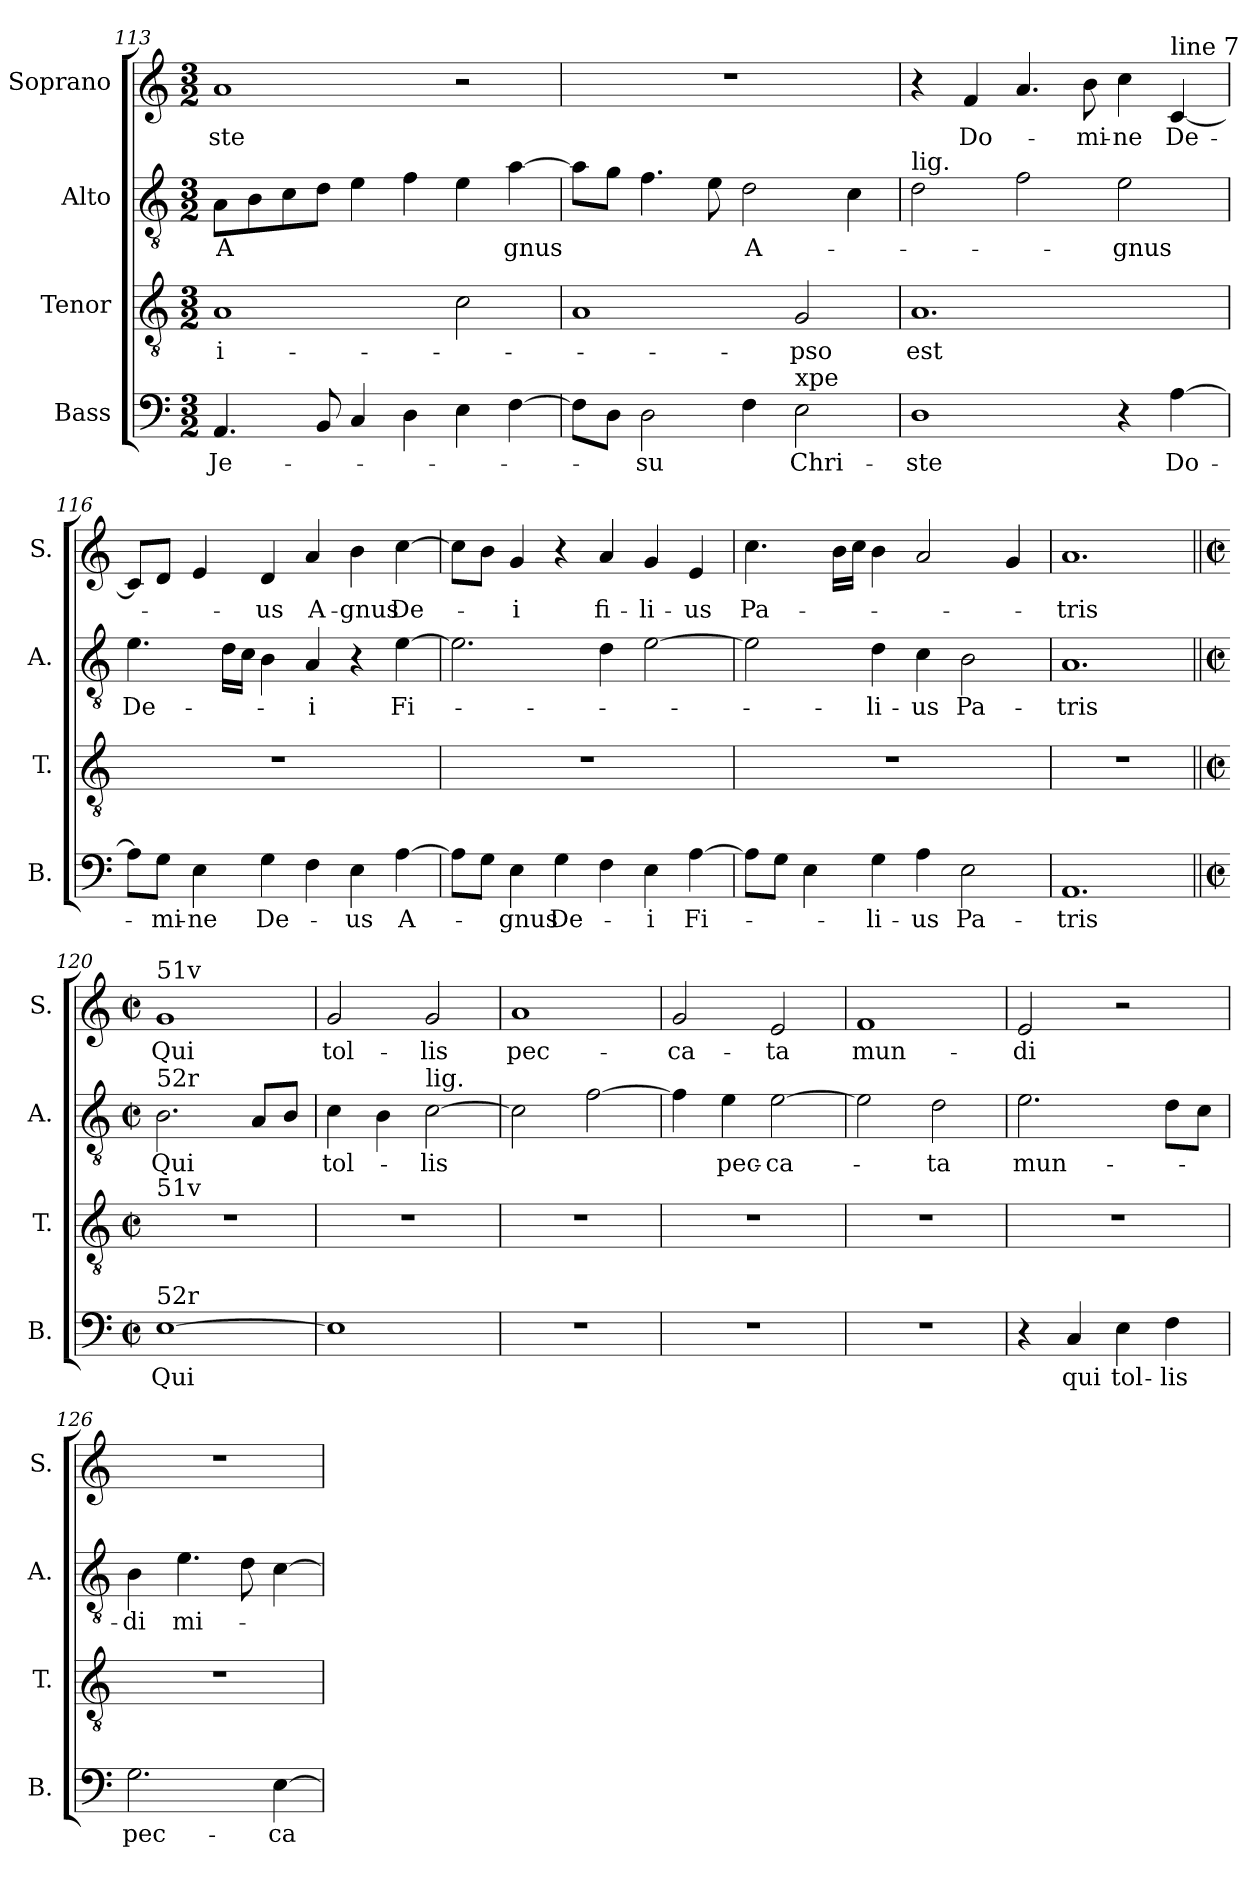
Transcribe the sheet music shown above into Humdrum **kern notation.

**kern	**text	**kern	**text	**kern	**text	**kern	**text
*part4	*part4	*part3	*part3	*part2	*part2	*part1	*part1
*staff4	*staff4	*staff3	*staff3	*staff2	*staff2	*staff1	*staff1
*I"Bass	*	*I"Tenor	*	*I"Alto	*	*I"Soprano	*
*I'B.	*	*I'T.	*	*I'A.	*	*I'S.	*
*clefF4	*	*clefGv2	*	*clefGv2	*	*clefG2	*
*k[]	*	*k[]	*	*k[]	*	*k[]	*
*M3/2	*	*M3/2	*	*M3/2	*	*M3/2	*
=113	=113	=113	=113	=113	=113	=113	=113
!	!LO:LY:b	!	!LO:LY:b	!	!LO:LY:b	!	!LO:LY:b
4.AA/	Je-	1A	i-	8A\L	A	1a	-ste
.	.	.	.	8B\	.	.	.
.	.	.	.	8c\	.	.	.
8BB/	.	.	.	8d\J	.	.	.
4C/	.	.	.	4e\	.	.	.
4D\	.	.	.	4f\	.	.	.
4E\	.	2c\	.	4e\	.	2r	.
!	!	!	!	!	!LO:LY:b	!	!
[4F\	.	.	.	[4a\	gnus	.	.
=114	=114	=114	=114	=114	=114	=114	=114
8F\L]	.	1A	.	8a\L]	.	1.r	.
8D\J	.	.	.	8g\J	.	.	.
!	!LO:LY:b	!	!	!	!	!	!
2D\	-su	.	.	4.f\	.	.	.
.	.	.	.	8e\	.	.	.
!	!	!	!	!	!LO:LY:b	!	!
4F\	.	.	.	2d\	A-	.	.
!LO:TX:a:t=xpe	!	!	!	!	!	!	!
!	!LO:LY:b	!	!LO:LY:b	!	!	!	!
2E\	Chri-	2G/	-pso	.	.	.	.
.	.	.	.	4c\	.	.	.
!!LO:PB:g=z
=115	=115	=115	=115	=115	=115	=115	=115
!	!	!	!	!LO:TX:a:t=lig.	!	!	!
!	!LO:LY:b	!	!LO:LY:b	!	!	!	!
1D	-ste	1.A	est	2d\	.	4r	.
!	!	!	!	!	!	!	!LO:LY:b
.	.	.	.	.	.	4f/	Do-
.	.	.	.	2f\	.	4.a/	.
!	!	!	!	!	!	!	!LO:LY:b
.	.	.	.	.	.	8b\	-mi-
!	!	!	!	!	!LO:LY:b	!	!LO:LY:b
4r	.	.	.	2e\	-gnus	4cc\	-ne
!	!	!	!	!	!	!LO:TX:a:t=line 7	!
!	!LO:LY:b	!	!	!	!	!	!LO:LY:b
[4A\	Do-	.	.	.	.	[4c/	De-
=116	=116	=116	=116	=116	=116	=116	=116
!	!	!	!	!	!LO:LY:b	!	!
8A\L]	.	1.r	.	4.e\	De-	8c/L]	.
!	!LO:LY:b	!	!	!	!	!	!
8G\J	-mi-	.	.	.	.	8d/J	.
!	!LO:LY:b	!	!	!	!	!	!
4E\	-ne	.	.	.	.	4e/	.
.	.	.	.	16d\LL	.	.	.
.	.	.	.	16c\JJ	.	.	.
!	!LO:LY:b	!	!	!	!	!	!LO:LY:b
4G\	De-	.	.	4B\	.	4d/	-us
!	!	!	!	!	!LO:LY:b	!	!LO:LY:b
4F\	.	.	.	4A/	-i	4a/	A-
!	!LO:LY:b	!	!	!	!	!	!LO:LY:b
4E\	-us	.	.	4r	.	4b\	-gnus
!	!LO:LY:b	!	!	!	!LO:LY:b	!	!LO:LY:b
[4A\	A-	.	.	[4e\	Fi-	[4cc\	De-
=117	=117	=117	=117	=117	=117	=117	=117
8A\L]	.	1.r	.	2.e\]	.	8cc\L]	.
8G\J	.	.	.	.	.	8b\J	.
!	!LO:LY:b	!	!	!	!	!	!LO:LY:b
4E\	-gnus	.	.	.	.	4g/	-i
!	!LO:LY:b	!	!	!	!	!	!
4G\	De-	.	.	.	.	4r	.
!	!	!	!	!	!	!	!LO:LY:b
4F\	.	.	.	4d\	.	4a/	fi-
!	!LO:LY:b	!	!	!	!	!	!LO:LY:b
4E\	-i	.	.	[2e\	.	4g/	-li-
!	!LO:LY:b	!	!	!	!	!	!LO:LY:b
[4A\	Fi-	.	.	.	.	4e/	-us
=118	=118	=118	=118	=118	=118	=118	=118
!	!	!	!	!	!	!	!LO:LY:b
8A\L]	.	1.r	.	2e\]	.	4.cc\	Pa-
8G\J	.	.	.	.	.	.	.
4E\	.	.	.	.	.	.	.
.	.	.	.	.	.	16b\LL	.
.	.	.	.	.	.	16cc\JJ	.
!	!LO:LY:b	!	!	!	!LO:LY:b	!	!
4G\	-li-	.	.	4d\	-li-	4b\	.
!	!LO:LY:b	!	!	!	!LO:LY:b	!	!
4A\	-us	.	.	4c\	-us	2a/	.
!	!LO:LY:b	!	!	!	!LO:LY:b	!	!
2E\	Pa-	.	.	2B\	Pa-	.	.
.	.	.	.	.	.	4g/	.
=119	=119	=119	=119	=119	=119	=119	=119
!	!LO:LY:b	!	!	!	!LO:LY:b	!	!LO:LY:b
1.AA	-tris	1.r	.	1.A	-tris	1.a	-tris
!!LO:LB:g=z
=120||	=120||	=120||	=120||	=120||	=120||	=120||	=120||
*M2/2	*	*M2/2	*	*M2/2	*	*M2/2	*
*met(c|)	*	*met(c|)	*	*met(c|)	*	*met(c|)	*
!	!	!	!	!	!	!LO:TX:a:t=51v	!
!	!	!	!	!LO:TX:a:t=52r	!	!	!
!	!	!LO:TX:a:t=51v	!	!	!	!	!
!LO:TX:a:t=52r	!	!	!	!	!	!	!
!	!LO:LY:b	!	!	!	!LO:LY:b	!	!LO:LY:b
[1E	Qui	1r	.	2.B\	Qui	1g	Qui
.	.	.	.	8A/L	.	.	.
.	.	.	.	8B/J	.	.	.
=121	=121	=121	=121	=121	=121	=121	=121
!	!	!	!	!	!LO:LY:b	!	!LO:LY:b
1E]	.	1r	.	4c\	tol-	2g/	tol-
.	.	.	.	4B\	.	.	.
!	!	!	!	!LO:TX:a:t=lig.	!	!	!
!	!	!	!	!	!LO:LY:b	!	!LO:LY:b
.	.	.	.	[2c\	-lis	2g/	-lis
=122	=122	=122	=122	=122	=122	=122	=122
!	!	!	!	!	!	!	!LO:LY:b
1r	.	1r	.	2c\]	.	1a	pec-
.	.	.	.	[2f\	.	.	.
=123	=123	=123	=123	=123	=123	=123	=123
!	!	!	!	!	!	!	!LO:LY:b
1r	.	1r	.	4f\]	.	2g/	-ca-
!	!	!	!	!	!LO:LY:b	!	!
.	.	.	.	4e\	pec-	.	.
!	!	!	!	!	!LO:LY:b	!	!LO:LY:b
.	.	.	.	[2e\	-ca-	2e/	-ta
=124	=124	=124	=124	=124	=124	=124	=124
!	!	!	!	!	!	!	!LO:LY:b
1r	.	1r	.	2e\]	.	1f	mun-
!	!	!	!	!	!LO:LY:b	!	!
.	.	.	.	2d\	-ta	.	.
=125	=125	=125	=125	=125	=125	=125	=125
!	!	!	!	!	!LO:LY:b	!	!LO:LY:b
4r	.	1r	.	2.e\	mun-	2e/	-di
!	!LO:LY:b	!	!	!	!	!	!
4C/	qui	.	.	.	.	.	.
!	!LO:LY:b	!	!	!	!	!	!
4E\	tol-	.	.	.	.	2r	.
!	!LO:LY:b	!	!	!	!	!	!
4F\	-lis	.	.	8d\L	.	.	.
.	.	.	.	8c\J	.	.	.
=126	=126	=126	=126	=126	=126	=126	=126
!	!LO:LY:b	!	!	!	!LO:LY:b	!	!
2.G\	pec-	1r	.	4B\	-di	1r	.
!	!	!	!	!	!LO:LY:b	!	!
.	.	.	.	4.e\	mi-	.	.
.	.	.	.	8d\	.	.	.
!	!LO:LY:b	!	!	!	!	!	!
[4E\	-ca-	.	.	[4c\	.	.	.
=	=	=	=	=	=	=	=
*-	*-	*-	*-	*-	*-	*-	*-
